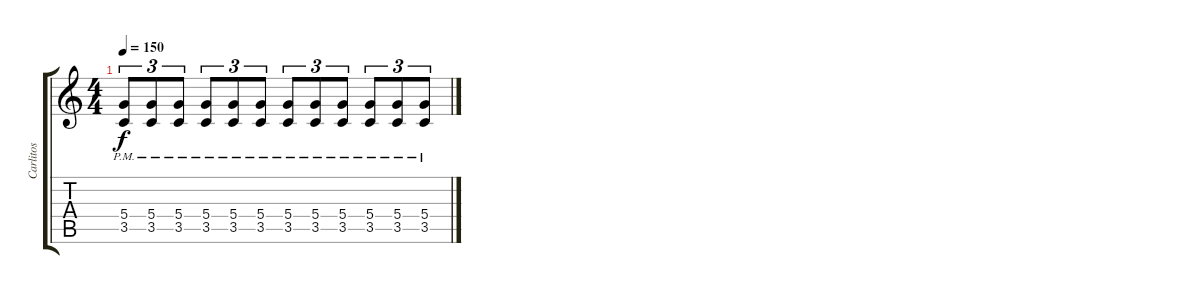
\track ("Carlitos" "Carlitos") {instrument overdrivenguitar}
\staff {score tabs}
\tuning (E4 B3 G3 D3 A2 E2) {hide}
\ts (4 4)
\tempo 150
\clef g2
\ks c
(5.4{pm} 3.5{pm}).8{tu (3 2) dy f} (5.4{pm} 3.5{pm}).8{tu (3 2)} (5.4{pm} 3.5{pm}).8{tu (3 2)} (5.4{pm} 3.5{pm}).8{tu (3 2)} (5.4{pm} 3.5{pm}).8{tu (3 2)} (5.4{pm} 3.5{pm}).8{tu (3 2)} (5.4{pm} 3.5{pm}).8{tu (3 2)} (5.4{pm} 3.5{pm}).8{tu (3 2)} (5.4{pm} 3.5{pm}).8{tu (3 2)} (5.4{pm} 3.5{pm}).8{tu (3 2)} (5.4{pm} 3.5{pm}).8{tu (3 2)} (5.4{pm} 3.5{pm}).8{tu (3 2)}
